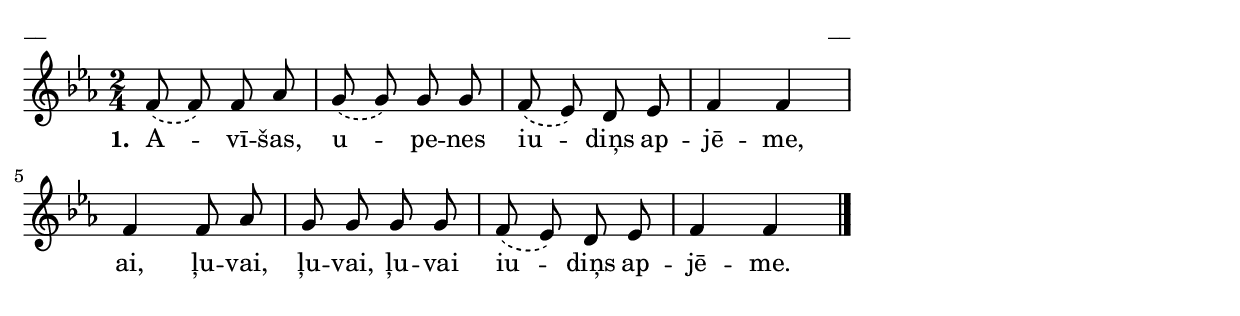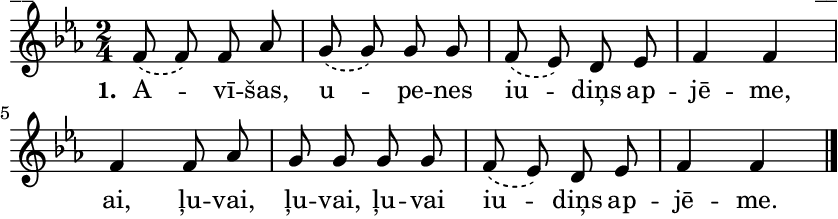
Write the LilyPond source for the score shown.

\version "2.13.18"
#(ly:set-option 'crop #t)
\paper {
line-width = 14\cm
left-margin = 0.4\cm
between-system-padding = 0.1\cm
between-system-space = 0.1\cm
}
% SBTZK, p.110
\layout {
indent = #0
ragged-last = ##f
}


voiceA = \relative c' {
\clef "treble"
\key es \major
\time 2/4
\slurDashed
f8 (f) f as | g (g) g g | f (es) d es | f4 f |
f f8 as | g g g g | f (es) d es | f4 f \bar"|."
}

lyricA = \lyricmode {
\set stanza = "1. "
A -- vī -- šas, u -- pe -- nes iu -- diņs ap -- jē -- me,
ai, ļu -- vai, ļu -- vai, ļu -- vai iu -- diņs ap -- jē -- me.
}

fullScore = <<
%\new ChordNames { \chordsA }
\new Staff {
<<
\new Voice = "voiceA" { \oneVoice \autoBeamOff \voiceA }
\new Lyrics \lyricsto "voiceA"  \lyricA
%\new Voice = "voiceB" { \voiceTwo \autoBeamOff \voiceB }
>>
}
>>



\score {
\fullScore
\header { piece = "__" opus = "__" }
}
\markup { \with-color #(x11-color 'white) \sans \smaller "__" }
\score {
\unfoldRepeats
\fullScore
\midi {
\context { \Staff \remove "Staff_performer" }
\context { \Voice \consists "Staff_performer" }
}
}


